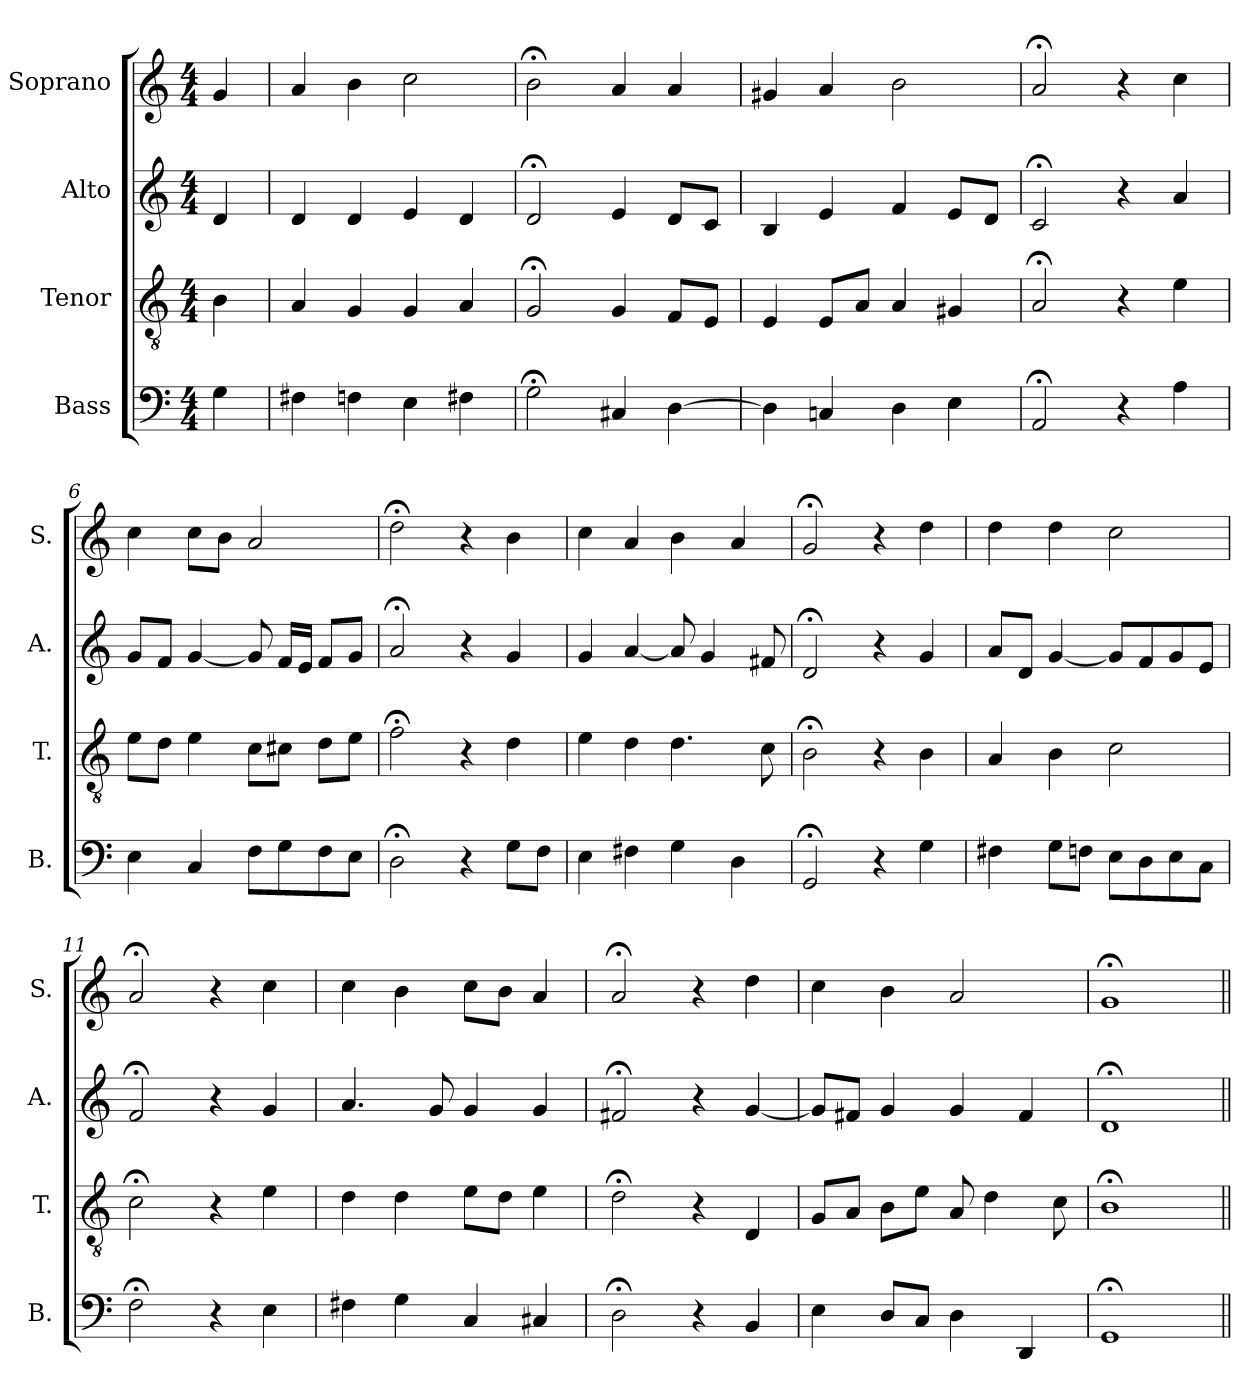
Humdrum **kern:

**kern	**kern	**kern	**kern
*part4	*part3	*part2	*part1
*staff4	*staff3	*staff2	*staff1
*I"Bass	*I"Tenor	*I"Alto	*I"Soprano
*I'B.	*I'T.	*I'A.	*I'S.
*clefF4	*clefGv2	*clefG2	*clefG2
*	*ITrd7c12	*	*
*k[]	*k[]	*k[]	*k[]
*C:	*C:	*C:	*C:
*M4/4	*M4/4	*M4/4	*M4/4
=1	=1	=1	=1
4G\	4BB\	4d/	4g/
=2	=2	=2	=2
4F#X\	4AA/	4d/	4a/
4Fn\	4GG/	4d/	4b\
4E\	4GG/	4e/	2cc\
4F#X\	4AA/	4d/	.
=3	=3	=3	=3
2G;<\	2GG;</	2d;</	2b;<\
4C#X/	4GG/	4e/	4a/
[4D\	8FF/L	8d/L	4a/
.	8EE/J	8c/J	.
=4	=4	=4	=4
4D\]	4EE/	4B/	4g#X/
4Cn/	8EE/L	4e/	4a/
.	8AA/J	.	.
4D\	4AA/	4f/	2b\
4E\	4GG#X/	8e/L	.
.	.	8d/J	.
=5	=5	=5	=5
2AA;</	2AA;</	2c;</	2a;</
4r	4r	4r	4r
4A\	4E\	4a/	4cc\
!!LO:LB:g=z
=6	=6	=6	=6
4E\	8E\L	8g/L	4cc\
.	8D\J	8f/J	.
4C/	4E\	[4g/	8cc\L
.	.	.	8b\J
8F\L	8C\L	8g/]	2a/
8G\	8C#X\J	16f/LL	.
.	.	16e/JJ	.
8F\	8D\L	8f/L	.
8E\J	8E\J	8g/J	.
=7	=7	=7	=7
2D;<\	2F;<\	2a;</	2dd;<\
4r	4r	4r	4r
8G\L	4D\	4g/	4b\
8F\J	.	.	.
=8	=8	=8	=8
4E\	4E\	4g/	4cc\
4F#X\	4D\	[4a/	4a/
4G\	4.D\	8a/]	4b\
.	.	4g/	.
4D\	.	.	4a/
.	8C\	8f#X/	.
=9	=9	=9	=9
2GG;</	2BB;<\	2d;</	2g;</
4r	4r	4r	4r
4G\	4BB\	4g/	4dd\
=10	=10	=10	=10
4F#X\	4AA/	8a/L	4dd\
.	.	8d/J	.
8G\L	4BB\	[4g/	4dd\
8Fn\J	.	.	.
8E\L	2C\	8g/L]	2cc\
8D\	.	8f/	.
8E\	.	8g/	.
8C\J	.	8e/J	.
!!LO:PB:g=z
=11	=11	=11	=11
2F;<\	2C;<\	2f;</	2a;</
4r	4r	4r	4r
4E\	4E\	4g/	4cc\
=12	=12	=12	=12
4F#X\	4D\	4.a/	4cc\
4G\	4D\	.	4b\
.	.	8g/	.
4C/	8E\L	4g/	8cc\L
.	8D\J	.	8b\J
4C#X/	4E\	4g/	4a/
=13	=13	=13	=13
2D;<\	2D;<\	2f#X;</	2a;</
4r	4r	4r	4r
4BB/	4DD/	[4g/	4dd\
=14	=14	=14	=14
4E\	8GG/L	8g/L]	4cc\
.	8AA/J	8f#X/J	.
8D/L	8BB\L	4g/	4b\
8C/J	8E\J	.	.
4D\	8AA/	4g/	2a/
.	4D\	.	.
4DD/	.	4f#/	.
.	8C\	.	.
=15	=15	=15	=15
1GG;</	1BB;<\	1d;</	1g;</
=||	=||	=||	=||
*-	*-	*-	*-
